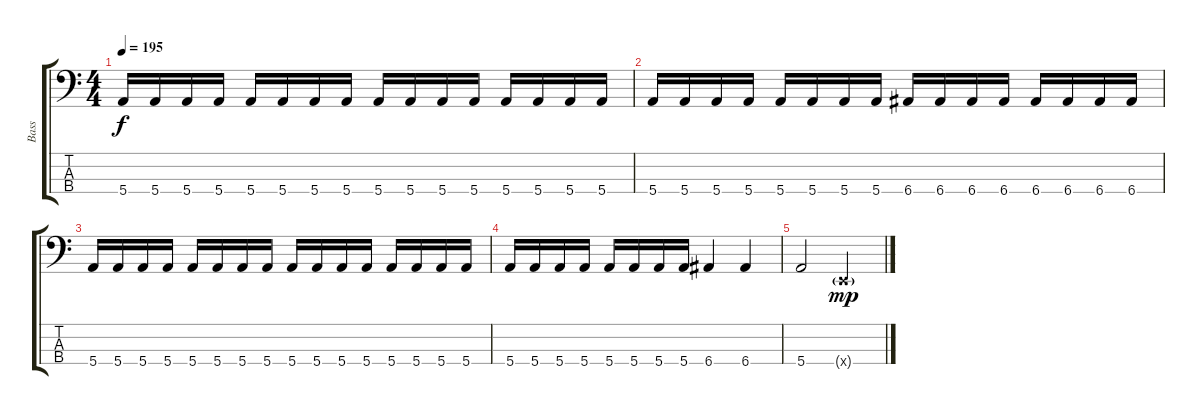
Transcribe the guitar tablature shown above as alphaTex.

\track ("Bass" "Bass") {instrument electricbasspick}
\staff {score tabs}
\tuning (G2 D2 A1 E1) {hide}
\ts (4 4)
\tempo 195
\clef f4
\ks c
5.4.16{dy f} 5.4.16 5.4.16 5.4.16 5.4.16 5.4.16 5.4.16 5.4.16 5.4.16 5.4.16 5.4.16 5.4.16 5.4.16 5.4.16 5.4.16 5.4.16 |
5.4.16 5.4.16 5.4.16 5.4.16 5.4.16 5.4.16 5.4.16 5.4.16 6.4.16 6.4.16 6.4.16 6.4.16 6.4.16 6.4.16 6.4.16 6.4.16 |
5.4.16 5.4.16 5.4.16 5.4.16 5.4.16 5.4.16 5.4.16 5.4.16 5.4.16 5.4.16 5.4.16 5.4.16 5.4.16 5.4.16 5.4.16 5.4.16 |
5.4.16 5.4.16 5.4.16 5.4.16 5.4.16 5.4.16 5.4.16 5.4.16 6.4.4 6.4.4 |
5.4.2 0.4{g x}.2{dy mp}
